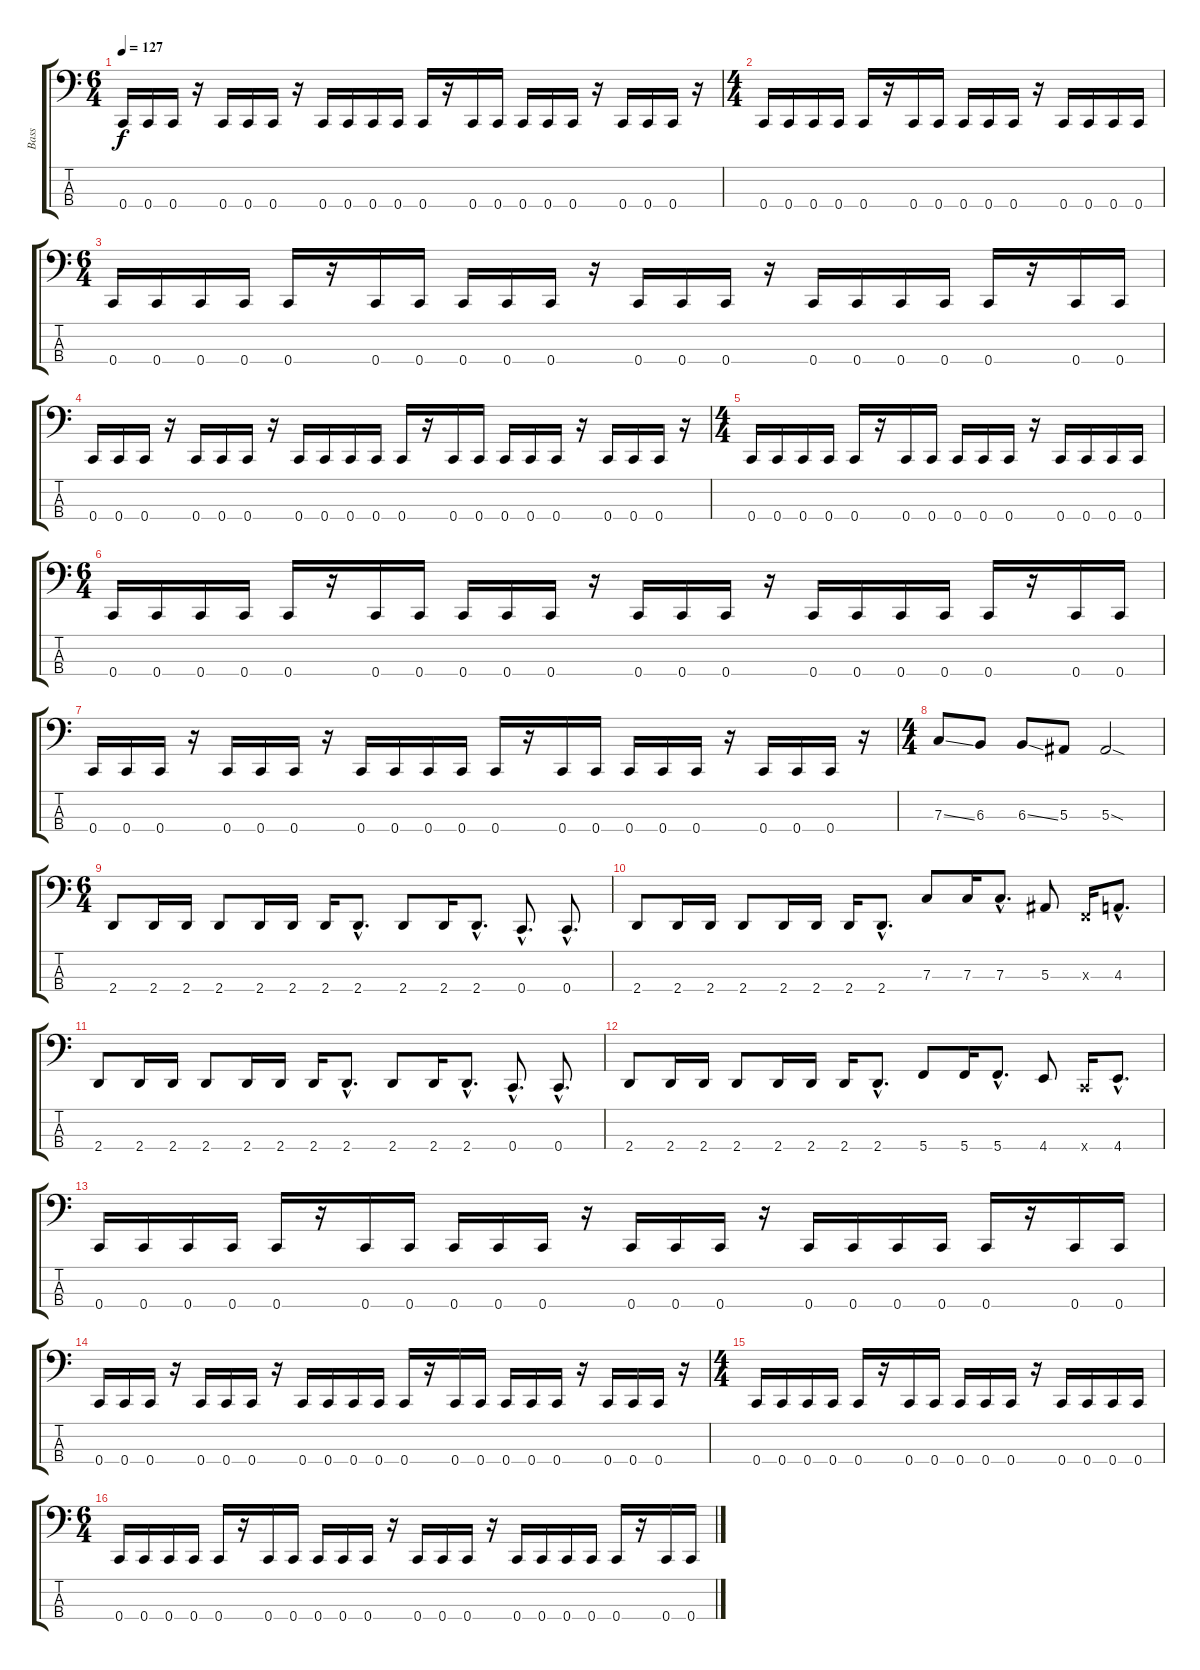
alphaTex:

\track ("Bass" "Bass") {instrument electricbassfinger}
\staff {score tabs}
\tuning (Eb2 Bb1 F1 C1) {hide}
\ts (6 4)
\tempo 127
\clef f4
\ks c
0.4.16{dy f} 0.4.16 0.4.16 r.16 0.4.16 0.4.16 0.4.16 r.16 0.4.16 0.4.16 0.4.16 0.4.16 0.4.16 r.16 0.4.16 0.4.16 0.4.16 0.4.16 0.4.16 r.16 0.4.16 0.4.16 0.4.16 r.16 |
\ts (4 4)
0.4.16 0.4.16 0.4.16 0.4.16 0.4.16 r.16 0.4.16 0.4.16 0.4.16 0.4.16 0.4.16 r.16 0.4.16 0.4.16 0.4.16 0.4.16 |
\ts (6 4)
0.4.16 0.4.16 0.4.16 0.4.16 0.4.16 r.16 0.4.16 0.4.16 0.4.16 0.4.16 0.4.16 r.16 0.4.16 0.4.16 0.4.16 r.16 0.4.16 0.4.16 0.4.16 0.4.16 0.4.16 r.16 0.4.16 0.4.16 |
0.4.16 0.4.16 0.4.16 r.16 0.4.16 0.4.16 0.4.16 r.16 0.4.16 0.4.16 0.4.16 0.4.16 0.4.16 r.16 0.4.16 0.4.16 0.4.16 0.4.16 0.4.16 r.16 0.4.16 0.4.16 0.4.16 r.16 |
\ts (4 4)
0.4.16 0.4.16 0.4.16 0.4.16 0.4.16 r.16 0.4.16 0.4.16 0.4.16 0.4.16 0.4.16 r.16 0.4.16 0.4.16 0.4.16 0.4.16 |
\ts (6 4)
0.4.16 0.4.16 0.4.16 0.4.16 0.4.16 r.16 0.4.16 0.4.16 0.4.16 0.4.16 0.4.16 r.16 0.4.16 0.4.16 0.4.16 r.16 0.4.16 0.4.16 0.4.16 0.4.16 0.4.16 r.16 0.4.16 0.4.16 |
0.4.16 0.4.16 0.4.16 r.16 0.4.16 0.4.16 0.4.16 r.16 0.4.16 0.4.16 0.4.16 0.4.16 0.4.16 r.16 0.4.16 0.4.16 0.4.16 0.4.16 0.4.16 r.16 0.4.16 0.4.16 0.4.16 r.16 |
\ts (4 4)
7.3{ss}.8 6.3.8 6.3{ss}.8 5.3.8 5.3{sod}.2 |
\ts (6 4)
\section ("" "")
2.4.8 2.4.16 2.4.16 2.4.8 2.4.16 2.4.16 2.4.16 2.4{hac}.8{d} 2.4.8 2.4.16 2.4{hac}.8{d} 0.4{hac}.8{d} 0.4{hac}.8{d} |
2.4.8 2.4.16 2.4.16 2.4.8 2.4.16 2.4.16 2.4.16 2.4{hac}.8{d} 7.3.8 7.3.16 7.3{hac}.8{d} 5.3.8 0.3{x}.16 4.3{hac}.8{d} |
2.4.8 2.4.16 2.4.16 2.4.8 2.4.16 2.4.16 2.4.16 2.4{hac}.8{d} 2.4.8 2.4.16 2.4{hac}.8{d} 0.4{hac}.8{d} 0.4{hac}.8{d} |
2.4.8 2.4.16 2.4.16 2.4.8 2.4.16 2.4.16 2.4.16 2.4{hac}.8{d} 5.4.8 5.4.16 5.4{hac}.8{d} 4.4.8 0.4{x}.16 4.4{hac}.8{d} |
\section ("" "")
0.4.16 0.4.16 0.4.16 0.4.16 0.4.16 r.16 0.4.16 0.4.16 0.4.16 0.4.16 0.4.16 r.16 0.4.16 0.4.16 0.4.16 r.16 0.4.16 0.4.16 0.4.16 0.4.16 0.4.16 r.16 0.4.16 0.4.16 |
0.4.16 0.4.16 0.4.16 r.16 0.4.16 0.4.16 0.4.16 r.16 0.4.16 0.4.16 0.4.16 0.4.16 0.4.16 r.16 0.4.16 0.4.16 0.4.16 0.4.16 0.4.16 r.16 0.4.16 0.4.16 0.4.16 r.16 |
\ts (4 4)
0.4.16 0.4.16 0.4.16 0.4.16 0.4.16 r.16 0.4.16 0.4.16 0.4.16 0.4.16 0.4.16 r.16 0.4.16 0.4.16 0.4.16 0.4.16 |
\ts (6 4)
0.4.16 0.4.16 0.4.16 0.4.16 0.4.16 r.16 0.4.16 0.4.16 0.4.16 0.4.16 0.4.16 r.16 0.4.16 0.4.16 0.4.16 r.16 0.4.16 0.4.16 0.4.16 0.4.16 0.4.16 r.16 0.4.16 0.4.16
